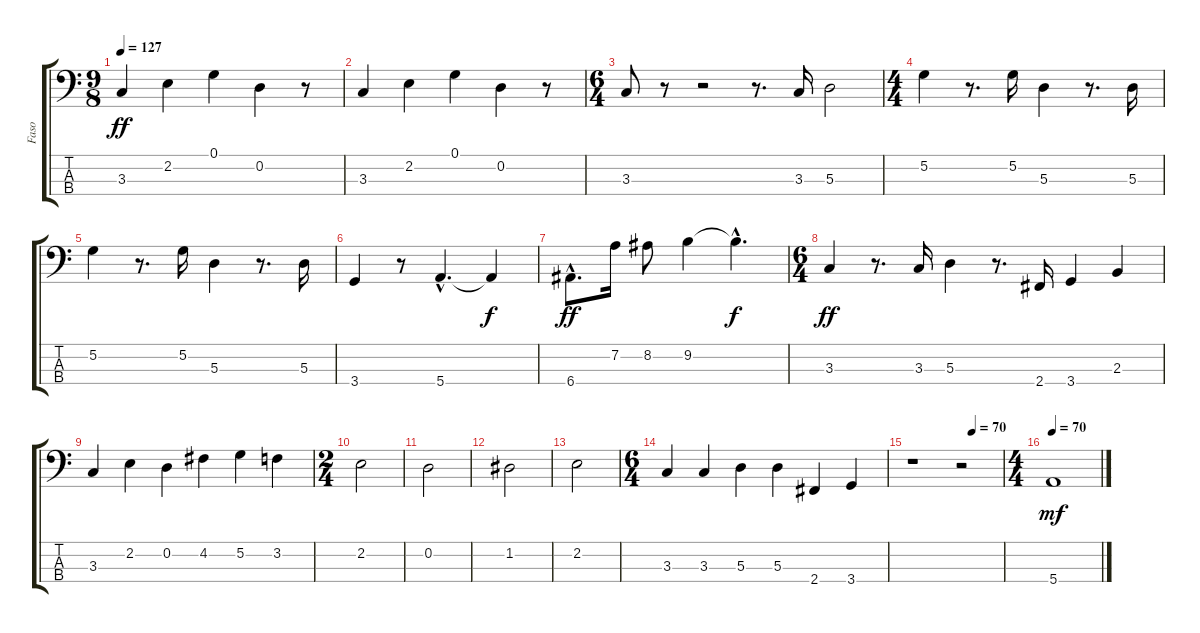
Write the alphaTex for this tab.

\track ("Faso" "Faso") {instrument electricbasspick}
\staff {score tabs}
\tuning (G2 D2 A1 E1) {hide}
\ts (9 8)
\tempo 127
\clef f4
\ks c
3.3.4{dy ff} 2.2.4 0.1.4 0.2.4 r.8 |
3.3.4 2.2.4 0.1.4 0.2.4 r.8 |
\ts (6 4)
3.3.8 r.8 r.2 r.8{d} 3.3.16 5.3.2 |
\ts (4 4)
5.2.4 r.8{d} 5.2.16 5.3.4 r.8{d} 5.3.16 |
5.2.4 r.8{d} 5.2.16 5.3.4 r.8{d} 5.3.16 |
3.4.4 r.8 5.4{hac}.4{d} 5.4{t}.4{dy f} |
6.4{hac}.8{d dy ff} 7.2.16 8.2.8 9.2.4 9.2{hac t}.4{d dy f} |
\ts (6 4)
3.3.4{dy ff} r.8{d} 3.3.16 5.3.4 r.8{d} 2.4.16 3.4.4 2.3.4 |
3.3.4 2.2.4 0.2.4 4.2.4 5.2.4 3.2.4 |
\ts (2 4)
2.2.2 |
0.2.2 |
1.2.2 |
2.2.2 |
\ts (6 4)
3.3.4 3.3.4 5.3.4 5.3.4 2.4.4 3.4.4 |
\tempo (70 0.6666666666666666)
r.1 r.2 |
\ts (4 4)
\tempo 70
5.4.1{dy mf}
